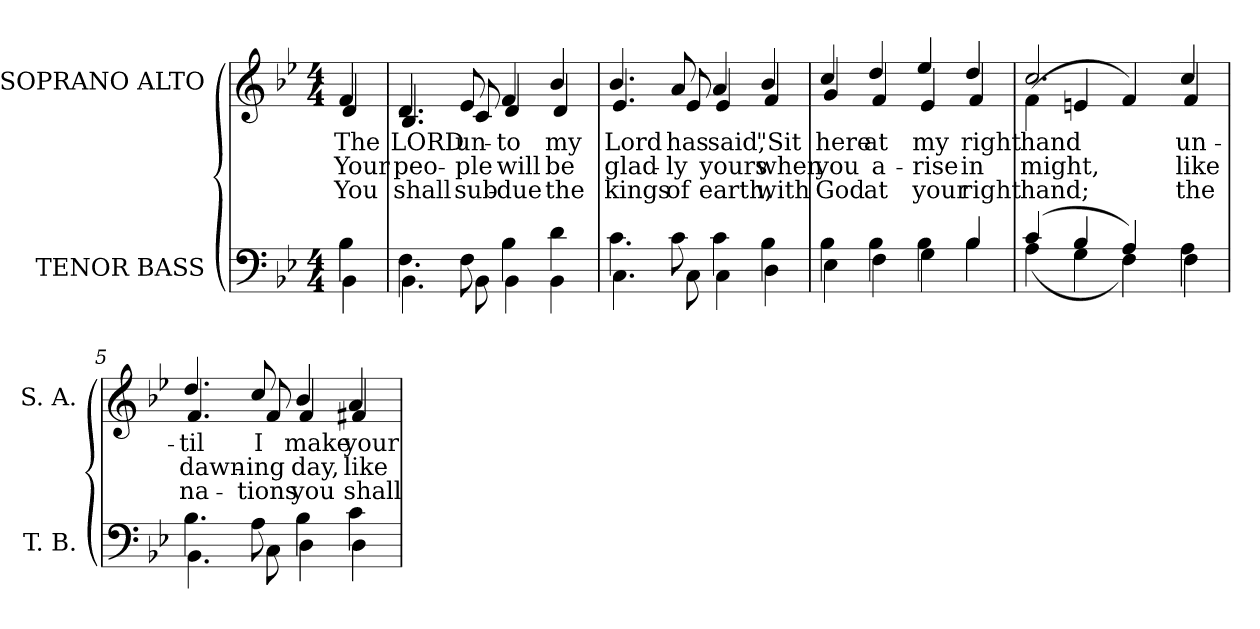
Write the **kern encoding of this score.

**kern	**kern	**text	**text	**text
*part2	*part1	*part1	*part1	*part1
*staff2	*staff1	*staff1	*staff1	*staff1
*I"TENOR BASS	*I"SOPRANO ALTO	*	*	*
*I'T. B.	*I'S. A.	*	*	*
!!LO:PB:g=z
*clefF4	*clefG2	*	*	*
*k[b-e-]	*k[b-e-]	*	*	*
*B-:	*B-:	*	*	*
*M4/4	*M4/4	*	*	*
=	=	=	=	=
*^	*	*	*	*
!	!	!LO:TX:b:cj:t=1	!	!	!
!	!	!LO:TX:b:cj:t=2	!	!	!
!	!	!LO:TX:b:cj:t=3	!	!	!
!	!	!	!LO:LY:b:color=#000000	!LO:LY:b:color=#000000	!LO:LY:b:color=#000000
*	*	*^	*	*	*
4B-i\	4BB-i\	4fi/	4di/	The	Your	You
=	=	=	=	=	=	=
!	!	!	!	!LO:LY:b:color=#000000	!LO:LY:b:color=#000000	!LO:LY:b:color=#000000
4.Fi\	4.BB-i\	4.di/	4.B-i/	LORD	peo-	shall
!	!	!	!	!LO:LY:b:color=#000000	!LO:LY:b:color=#000000	!LO:LY:b:color=#000000
8Fi\	8BB-i\	8e-i/	8ci/	un-	-ple	sub-
!	!	!	!	!LO:LY:b:color=#000000	!LO:LY:b:color=#000000	!LO:LY:b:color=#000000
4B-i\	4BB-i\	4fi/	4di/	-to	will	-due
!	!	!	!	!LO:LY:b:color=#000000	!LO:LY:b:color=#000000	!LO:LY:b:color=#000000
4di\	4BB-i\	4b-i/	4di/	my	be	the
=1	=1	=1	=1	=1	=1	=1
!	!	!	!	!LO:LY:b:color=#000000	!LO:LY:b:color=#000000	!LO:LY:b:color=#000000
4.ci\	4.Ci\	4.b-i/	4.e-i/	Lord	glad-	kings
!	!	!	!	!LO:LY:b:color=#000000	!LO:LY:b:color=#000000	!LO:LY:b:color=#000000
8ci\	8Ci\	8ai/	8e-i/	has	-ly	of
!	!	!	!	!LO:LY:b:color=#000000	!LO:LY:b:color=#000000	!LO:LY:b:color=#000000
4ci\	4Ci\	4ai/	4e-i/	said,	yours	earth,
!	!	!	!	!LO:LY:b:color=#000000	!LO:LY:b:color=#000000	!LO:LY:b:color=#000000
4B-i\	4Di\	4b-i/	4fi/	"Sit	when	with
=2	=2	=2	=2	=2	=2	=2
!	!	!	!	!LO:LY:b:color=#000000	!LO:LY:b:color=#000000	!LO:LY:b:color=#000000
4B-i\	4E-i\	4cci/	4gi/	here	you	God
!	!	!	!	!LO:LY:b:color=#000000	!LO:LY:b:color=#000000	!LO:LY:b:color=#000000
4B-i\	4Fi\	4ddi/	4fi/	at	a-	at
!	!	!	!	!LO:LY:b:color=#000000	!LO:LY:b:color=#000000	!LO:LY:b:color=#000000
4B-i\	4Gi\	4ee-i/	4e-i/	my	-rise	your
!	!	!	!	!LO:LY:b:color=#000000	!LO:LY:b:color=#000000	!LO:LY:b:color=#000000
4B-i/	4B-i\	4ddi/	4fi/	right	in	right
=3	=3	=3	=3	=3	=3	=3
!	!	!	!	!LO:LY:b:color=#000000	!LO:LY:b:color=#000000	!LO:LY:b:color=#000000
(4ci/	(4Ai\	2.cci/	(4fi\	hand	might,	hand;
4B-i/	4Gi\	.	4eni/	.	.	.
4Ai/)	4Fi\)	.	4fi/)	.	.	.
!!LO:LB:g=z	!!
=4-	=4-	=4-	=4-	=4-	=4-	=4-
!	!	!	!	!LO:LY:b:color=#000000	!LO:LY:b:color=#000000	!LO:LY:b:color=#000000
4Ai\	4Fi\	4cci/	4fi/	un-	like	the
=5	=5	=5	=5	=5	=5	=5
!	!	!	!	!LO:LY:b:color=#000000	!LO:LY:b:color=#000000	!LO:LY:b:color=#000000
4.B-i\	4.BB-i\	4.ddi/	4.fi/	-til	dawn-	na-
!	!	!	!	!LO:LY:b:color=#000000	!LO:LY:b:color=#000000	!LO:LY:b:color=#000000
8Ai\	8Ci\	8cci/	8fi/	I	-ing	-tions
!	!	!	!	!LO:LY:b:color=#000000	!LO:LY:b:color=#000000	!LO:LY:b:color=#000000
4B-i\	4Di\	4b-i/	4fi/	make	day,	you
!	!	!	!	!LO:LY:b:color=#000000	!LO:LY:b:color=#000000	!LO:LY:b:color=#000000
4ci\	4Di\	4ai/	4f#Xi/	your	like	shall
*v	*v	*	*	*	*	*
*	*v	*v	*	*	*
=	=	=	=	=
*-	*-	*-	*-	*-
